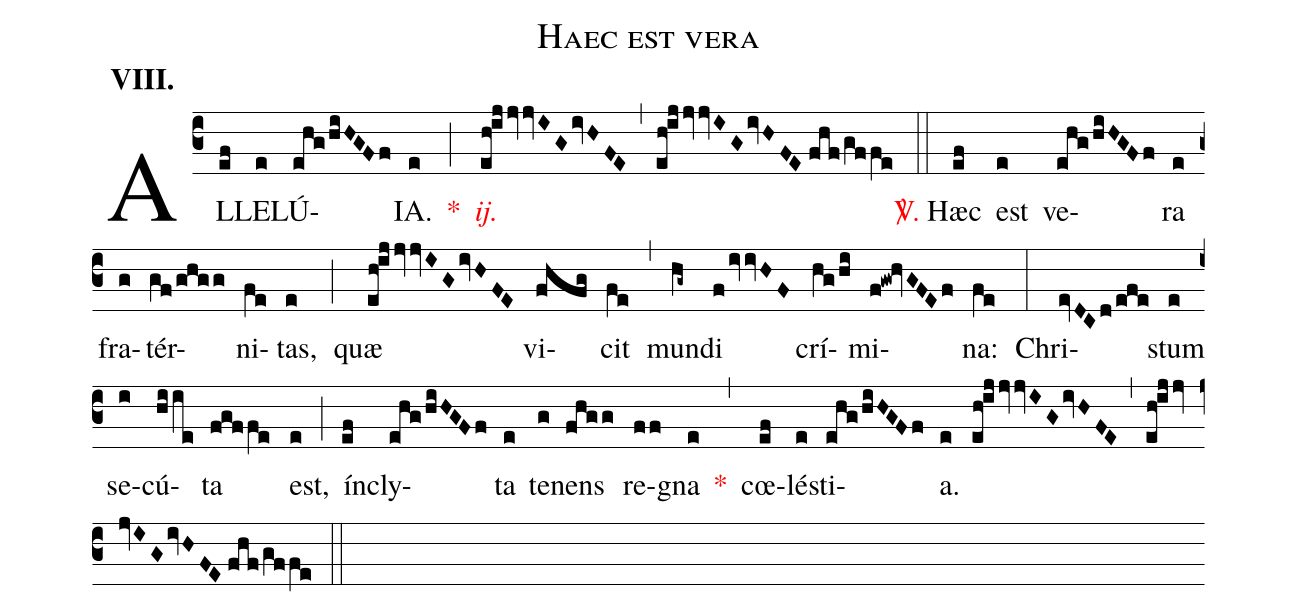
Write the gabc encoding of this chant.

name:Haec est vera;
mode:VIII.;
office-part:Alleluia;
%%
(c3) AL(ef)LE(e)LÚ(ehg/hiHGFf)IA.(e) <v>\red{*}</v>(;) <v>\redit{ij.}</v>(eh!ijjv/jvIG/ivHFE) (,) (eh!ijjv/jvIG/ivHFE//fhf/gffe) (::) <v>\red{\Vbar.}</v> Hæc(ef) est(e) ve(ehg/hiHGFf)ra(e) fra(g)tér(gf/ghgg)ni(fe)tas,(e) (;) quæ(eh!ijjv/jvIG/ivHFE) vi(fhfg)cit(fe) (,) mun(hg~)di(f/ivvHF) crí(hg/hi)mi(f!gw!hvGFEf)na:(fe) (:) Chri(evDCd/efe)stum(e) se(i)cú(hiie)ta(fgffe) est,(e) (;) ín(ef)cly(ehg/hiHGFf)ta(e) te(g)nens(fhgg) re(ff)gna(e) <v>\red{*}</v>(,) cœ(ef)lé(e)sti(ehg/hiHGFf)a.(e) (eh!ijjv/jvIG/ivHFE) (,) (eh!ijjv/jvIG/ivHFE//fhf/gffe) (::)
